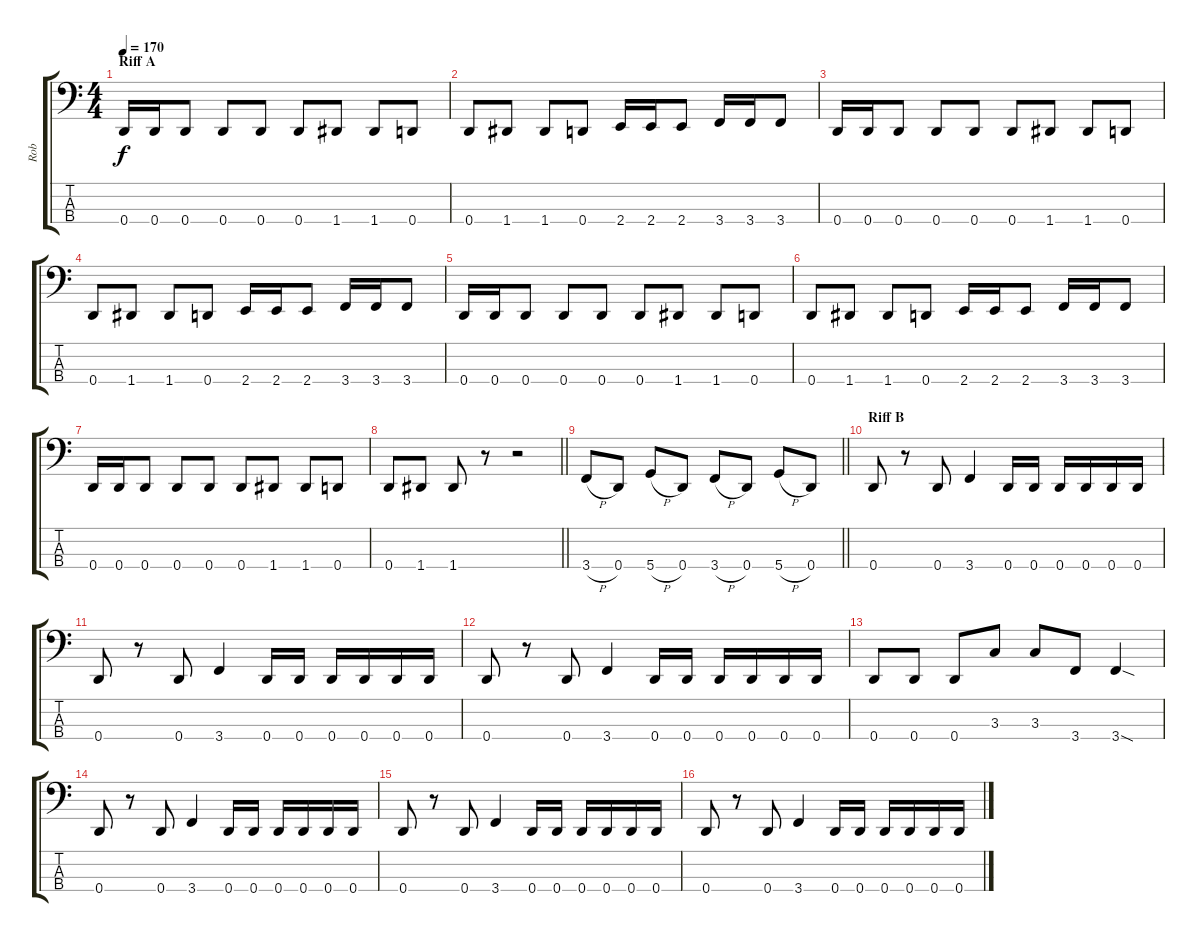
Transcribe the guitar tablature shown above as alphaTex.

\track ("Rob" "Rob") {instrument electricbassfinger}
\staff {score tabs}
\tuning (G2 D2 A1 D1) {hide}
\ts (4 4)
\section ("" "Riff A")
\tempo 170
\clef f4
\ks c
0.4.16{dy f} 0.4.16 0.4.8 0.4.8 0.4.8 0.4.8 1.4.8 1.4.8 0.4.8 |
0.4.8 1.4.8 1.4.8 0.4.8 2.4.16 2.4.16 2.4.8 3.4.16 3.4.16 3.4.8 |
0.4.16 0.4.16 0.4.8 0.4.8 0.4.8 0.4.8 1.4.8 1.4.8 0.4.8 |
0.4.8 1.4.8 1.4.8 0.4.8 2.4.16 2.4.16 2.4.8 3.4.16 3.4.16 3.4.8 |
0.4.16 0.4.16 0.4.8 0.4.8 0.4.8 0.4.8 1.4.8 1.4.8 0.4.8 |
0.4.8 1.4.8 1.4.8 0.4.8 2.4.16 2.4.16 2.4.8 3.4.16 3.4.16 3.4.8 |
0.4.16 0.4.16 0.4.8 0.4.8 0.4.8 0.4.8 1.4.8 1.4.8 0.4.8 |
\barLineRight lightlight
0.4.8 1.4.8 1.4.8 r.8 r.2 |
\section ("" "")
\barLineRight lightlight
3.4{h}.8 0.4.8 5.4{h}.8 0.4.8 3.4{h}.8 0.4.8 5.4{h}.8 0.4.8 |
\section ("" "Riff B")
0.4.8 r.8 0.4.8 3.4.4 0.4.16 0.4.16 0.4.16 0.4.16 0.4.16 0.4.16 |
0.4.8 r.8 0.4.8 3.4.4 0.4.16 0.4.16 0.4.16 0.4.16 0.4.16 0.4.16 |
0.4.8 r.8 0.4.8 3.4.4 0.4.16 0.4.16 0.4.16 0.4.16 0.4.16 0.4.16 |
0.4.8 0.4.8 0.4.8 3.3.8 3.3.8 3.4.8 3.4{sod}.4 |
0.4.8 r.8 0.4.8 3.4.4 0.4.16 0.4.16 0.4.16 0.4.16 0.4.16 0.4.16 |
0.4.8 r.8 0.4.8 3.4.4 0.4.16 0.4.16 0.4.16 0.4.16 0.4.16 0.4.16 |
0.4.8 r.8 0.4.8 3.4.4 0.4.16 0.4.16 0.4.16 0.4.16 0.4.16 0.4.16
